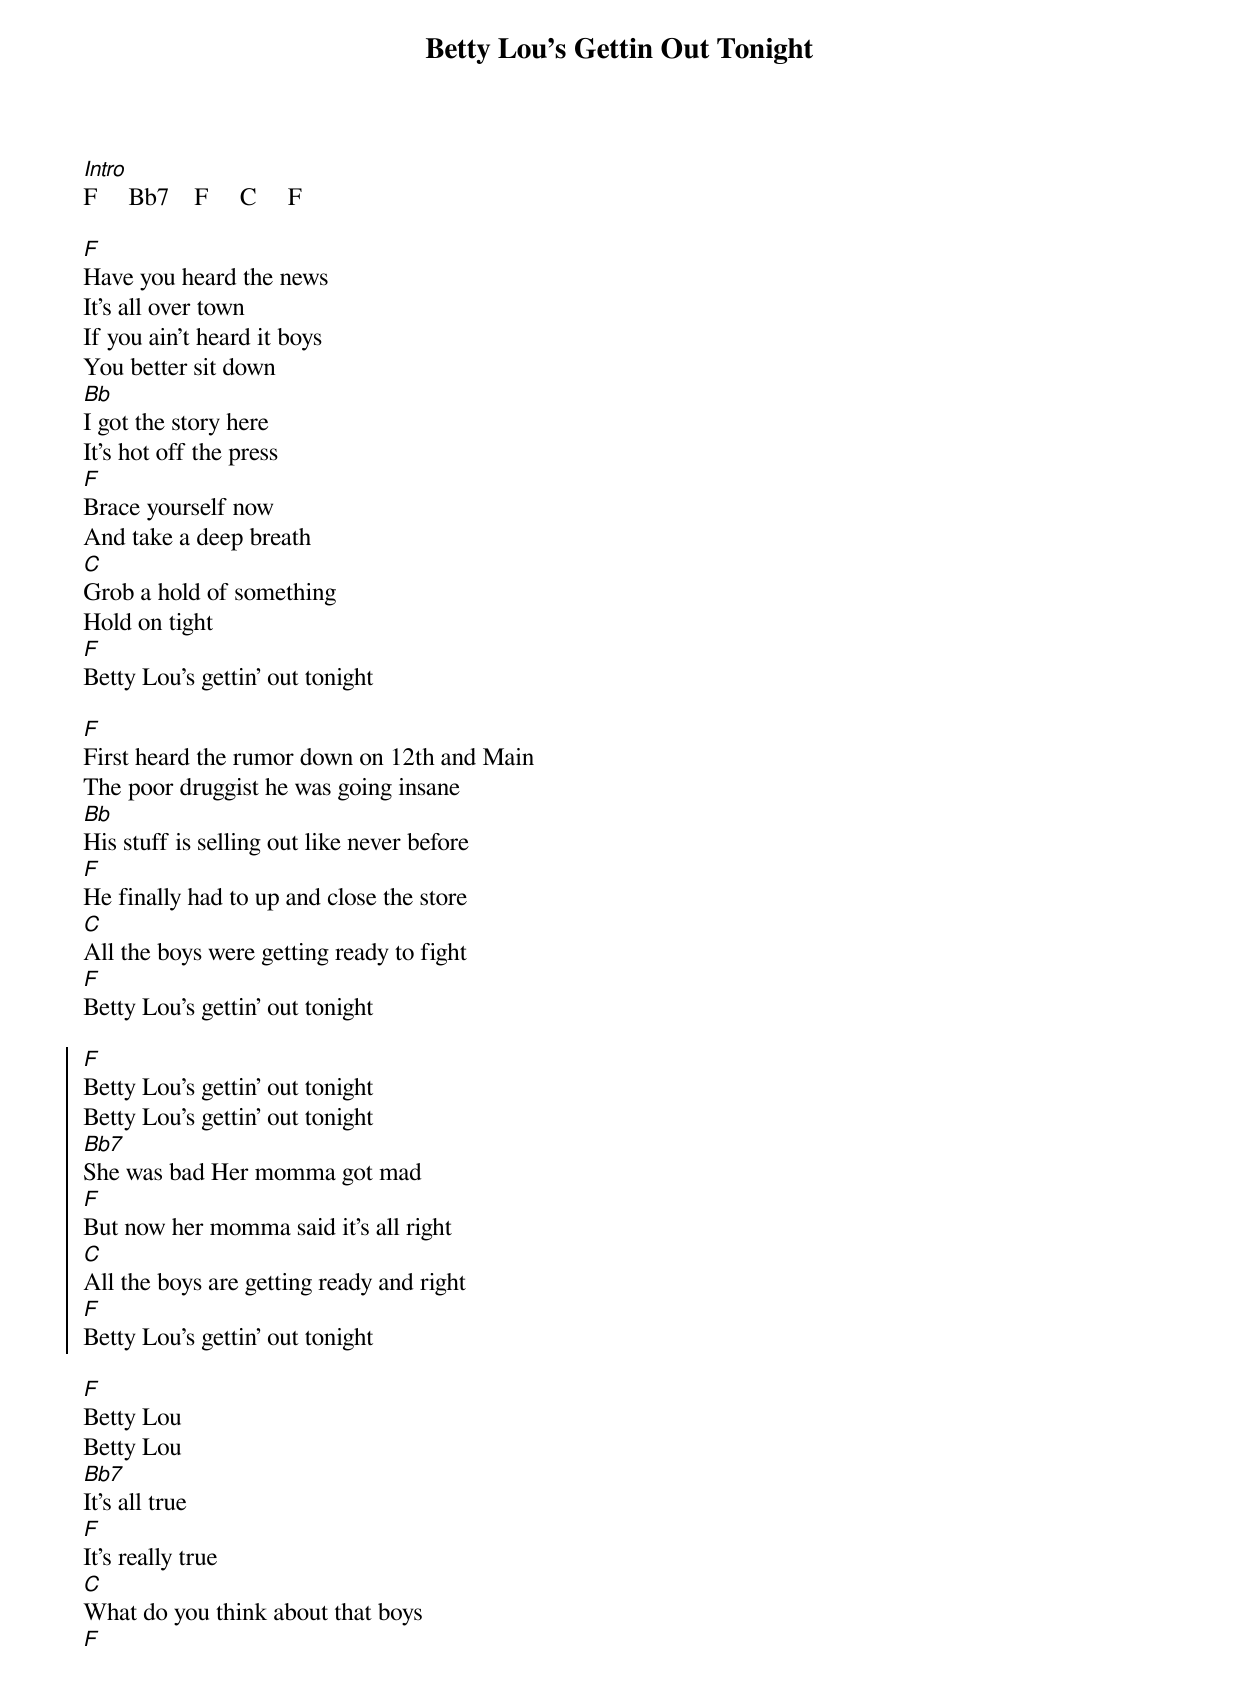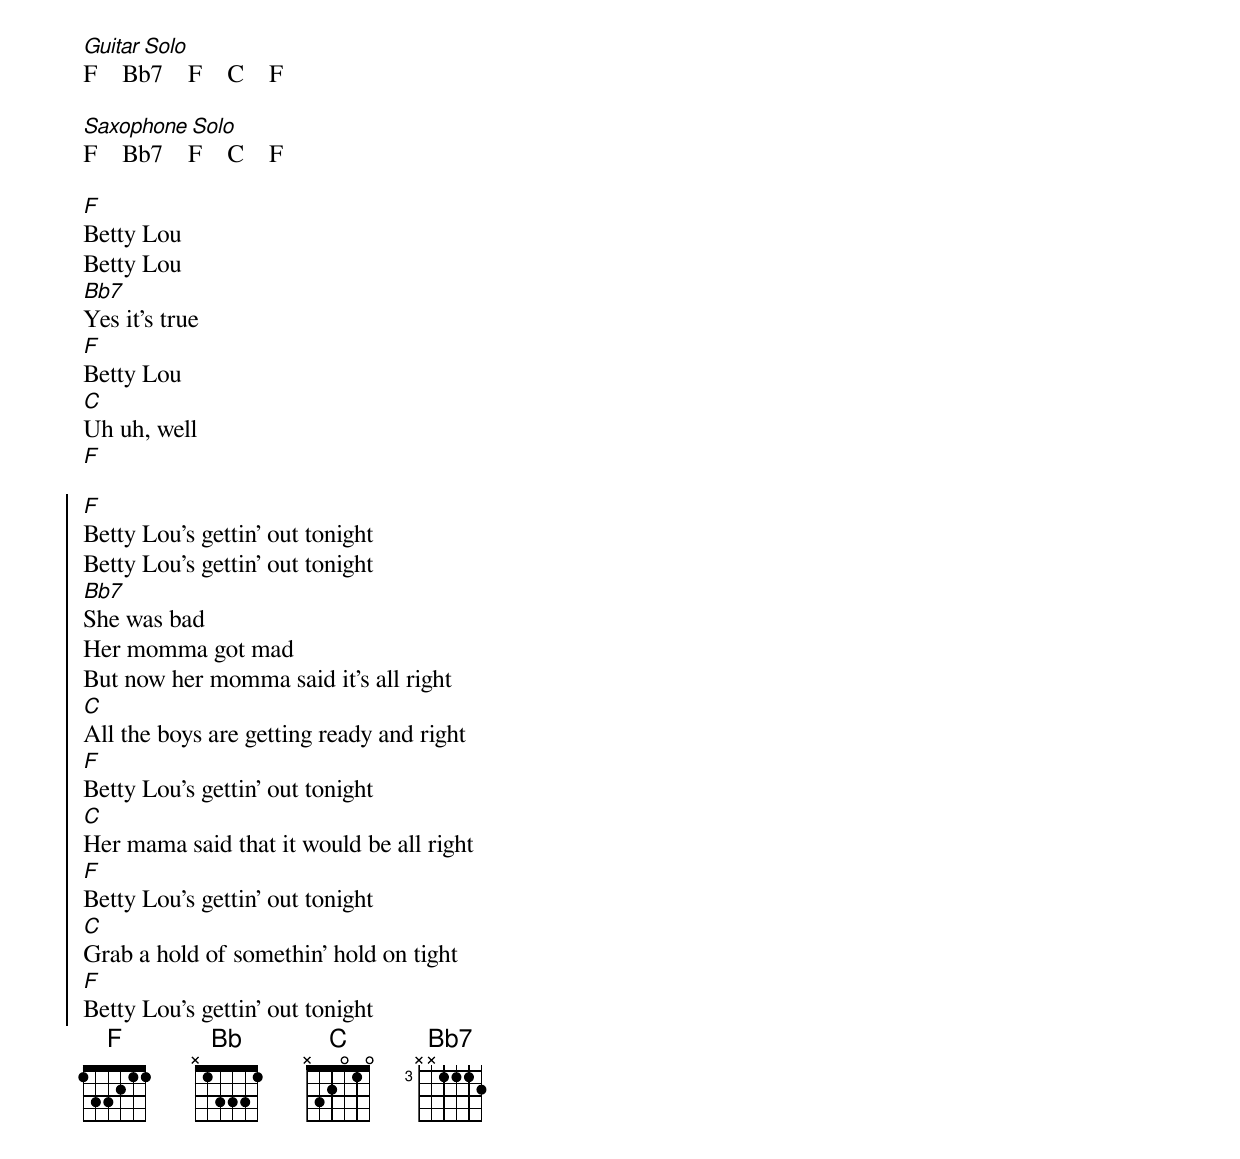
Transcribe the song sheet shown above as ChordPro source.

{t: Betty Lou's Gettin Out Tonight}
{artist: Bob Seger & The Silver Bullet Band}
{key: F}

[Intro]
F     Bb7    F     C     F

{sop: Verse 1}
[F]Have you heard the news
It's all over town
If you ain't heard it boys
You better sit down
[Bb]I got the story here
It's hot off the press
[F]Brace yourself now
And take a deep breath
[C]Grob a hold of something
Hold on tight
[F]Betty Lou's gettin' out tonight
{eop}

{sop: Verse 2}
[F]First heard the rumor down on 12th and Main
The poor druggist he was going insane
[Bb]His stuff is selling out like never before
[F]He finally had to up and close the store
[C]All the boys were getting ready to fight
[F]Betty Lou's gettin' out tonight
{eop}

{soc}
[F]Betty Lou's gettin' out tonight
Betty Lou's gettin' out tonight
[Bb7]She was bad Her momma got mad
[F]But now her momma said it's all right
[C]All the boys are getting ready and right
[F]Betty Lou's gettin' out tonight
{eoc}

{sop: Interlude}
[F]Betty Lou
Betty Lou
[Bb7]It's all true
[F]It's really true
[C]What do you think about that boys
[F]
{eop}

[Guitar Solo]
F    Bb7    F    C    F

[Saxophone Solo]
F    Bb7    F    C    F

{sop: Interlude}
[F]Betty Lou
Betty Lou
[Bb7]Yes it's true
[F]Betty Lou
[C]Uh uh, well
[F]
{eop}

{soc}
[F]Betty Lou's gettin' out tonight
Betty Lou's gettin' out tonight
[Bb7]She was bad
Her momma got mad
But now her momma said it's all right
[C]All the boys are getting ready and right
[F]Betty Lou's gettin' out tonight
[C]Her mama said that it would be all right
[F]Betty Lou's gettin' out tonight
[C]Grab a hold of somethin' hold on tight
[F]Betty Lou's gettin' out tonight
{eoc}
